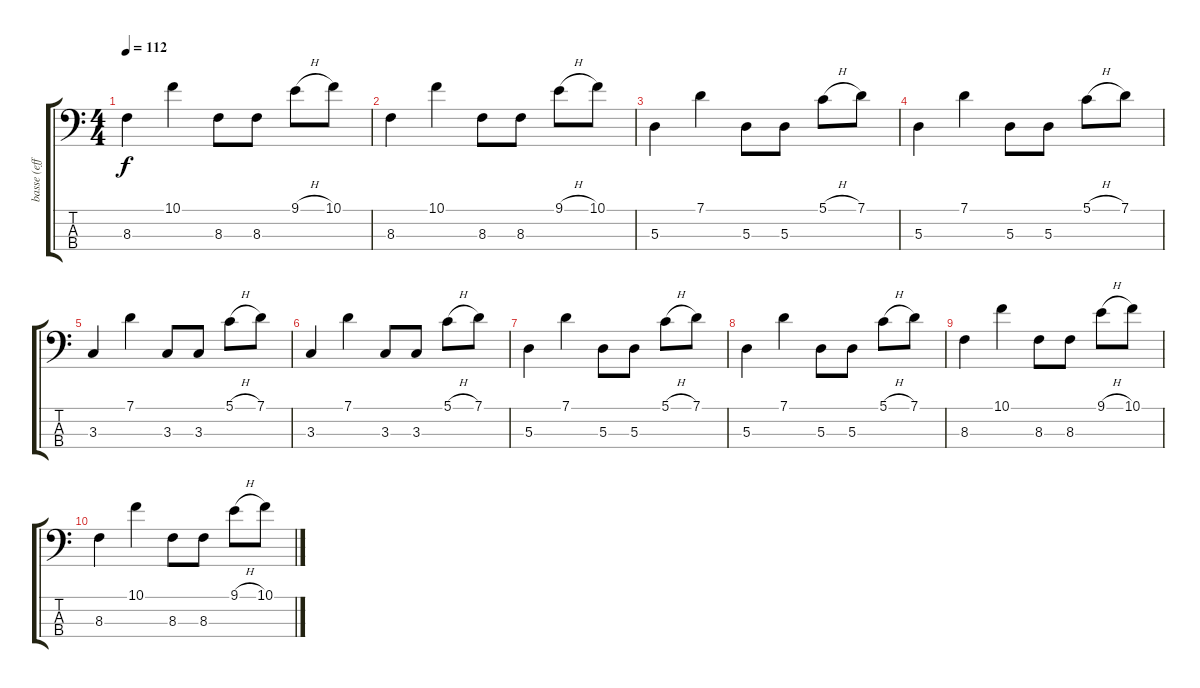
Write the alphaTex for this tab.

\track ("basse (effet talker)" "basse (eff") {instrument electricbassfinger}
\staff {score tabs}
\tuning (G2 D2 A1 D1) {hide}
\ts (4 4)
\tempo 112
\clef f4
\ks c
8.3.4{dy f} 10.1.4 8.3.8 8.3.8 9.1{h}.8 10.1.8 |
8.3.4 10.1.4 8.3.8 8.3.8 9.1{h}.8 10.1.8 |
5.3.4 7.1.4 5.3.8 5.3.8 5.1{h}.8 7.1.8 |
5.3.4 7.1.4 5.3.8 5.3.8 5.1{h}.8 7.1.8 |
3.3.4 7.1.4 3.3.8 3.3.8 5.1{h}.8 7.1.8 |
3.3.4 7.1.4 3.3.8 3.3.8 5.1{h}.8 7.1.8 |
5.3.4 7.1.4 5.3.8 5.3.8 5.1{h}.8 7.1.8 |
5.3.4 7.1.4 5.3.8 5.3.8 5.1{h}.8 7.1.8 |
8.3.4 10.1.4 8.3.8 8.3.8 9.1{h}.8 10.1.8 |
8.3.4 10.1.4 8.3.8 8.3.8 9.1{h}.8 10.1.8
